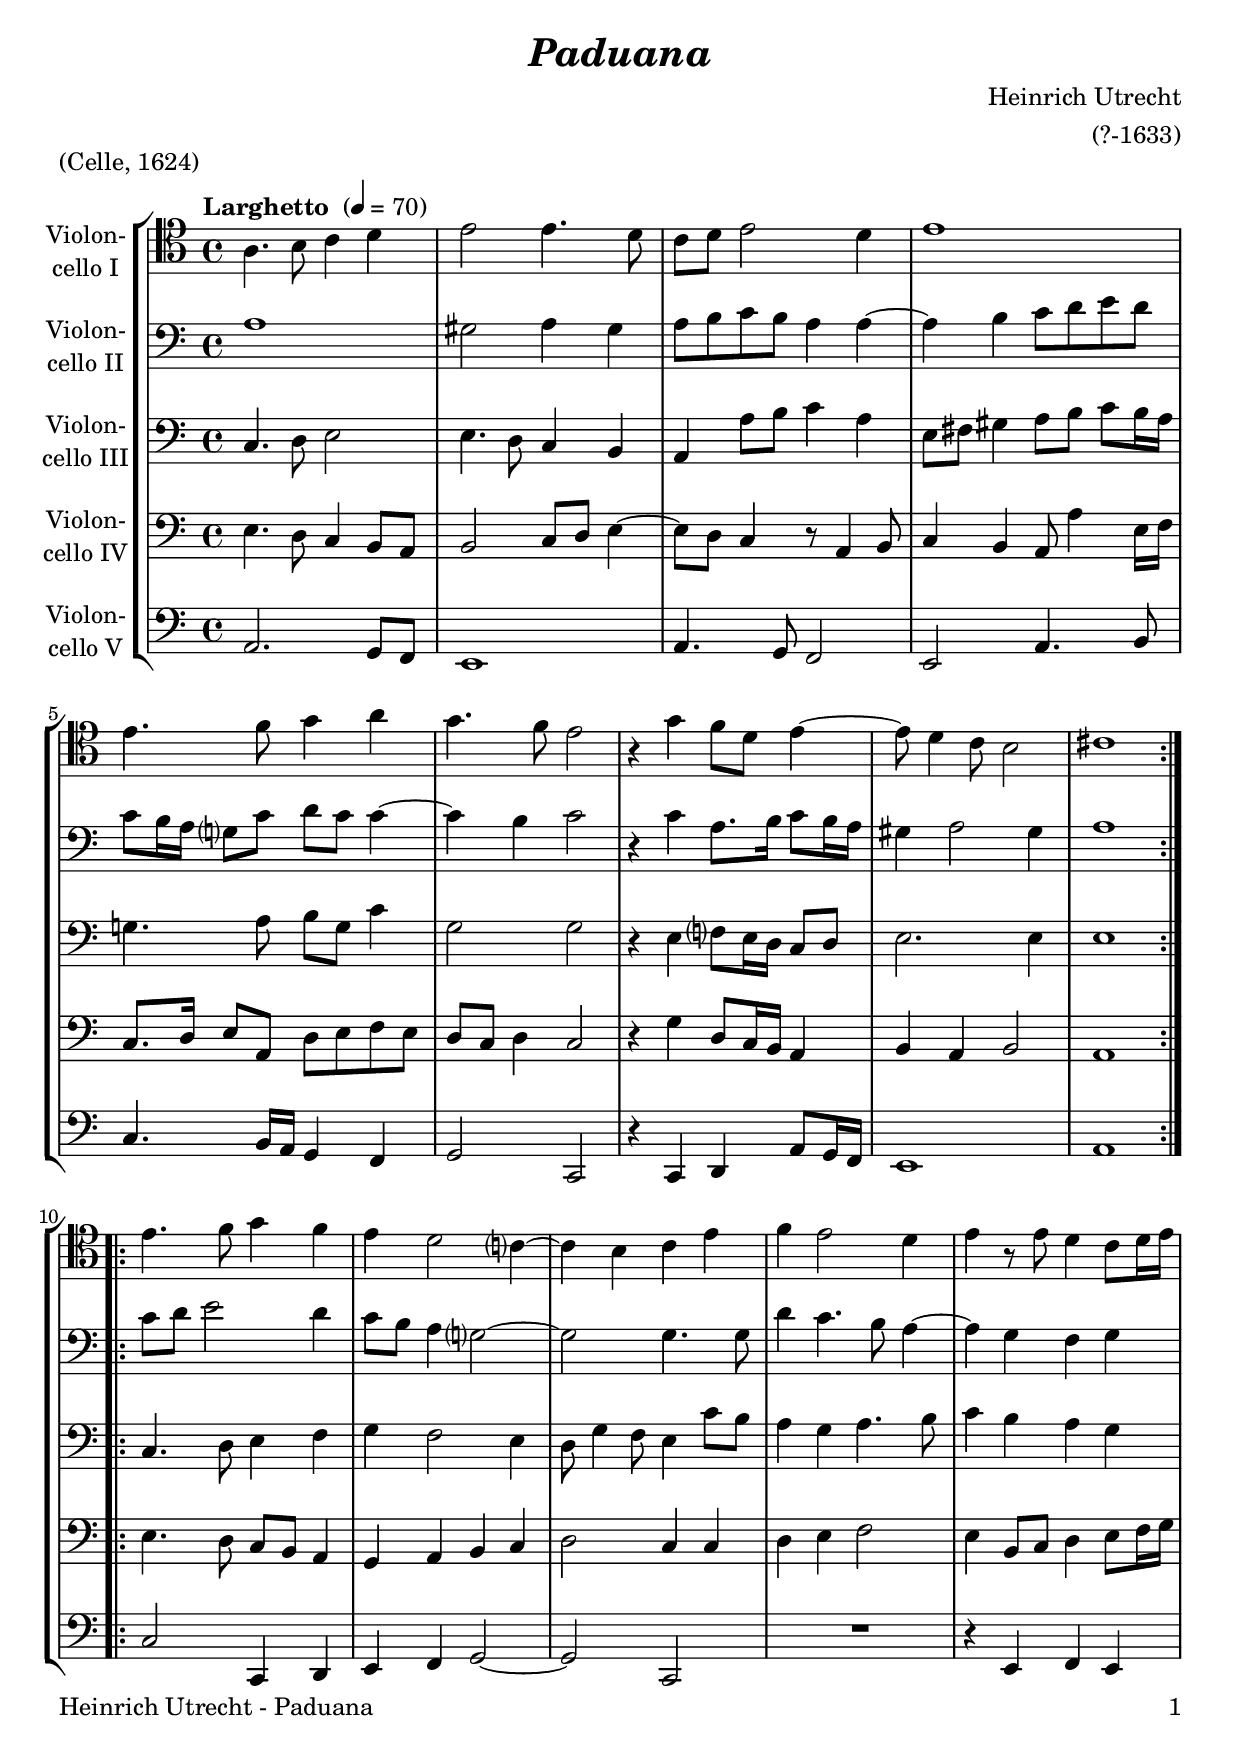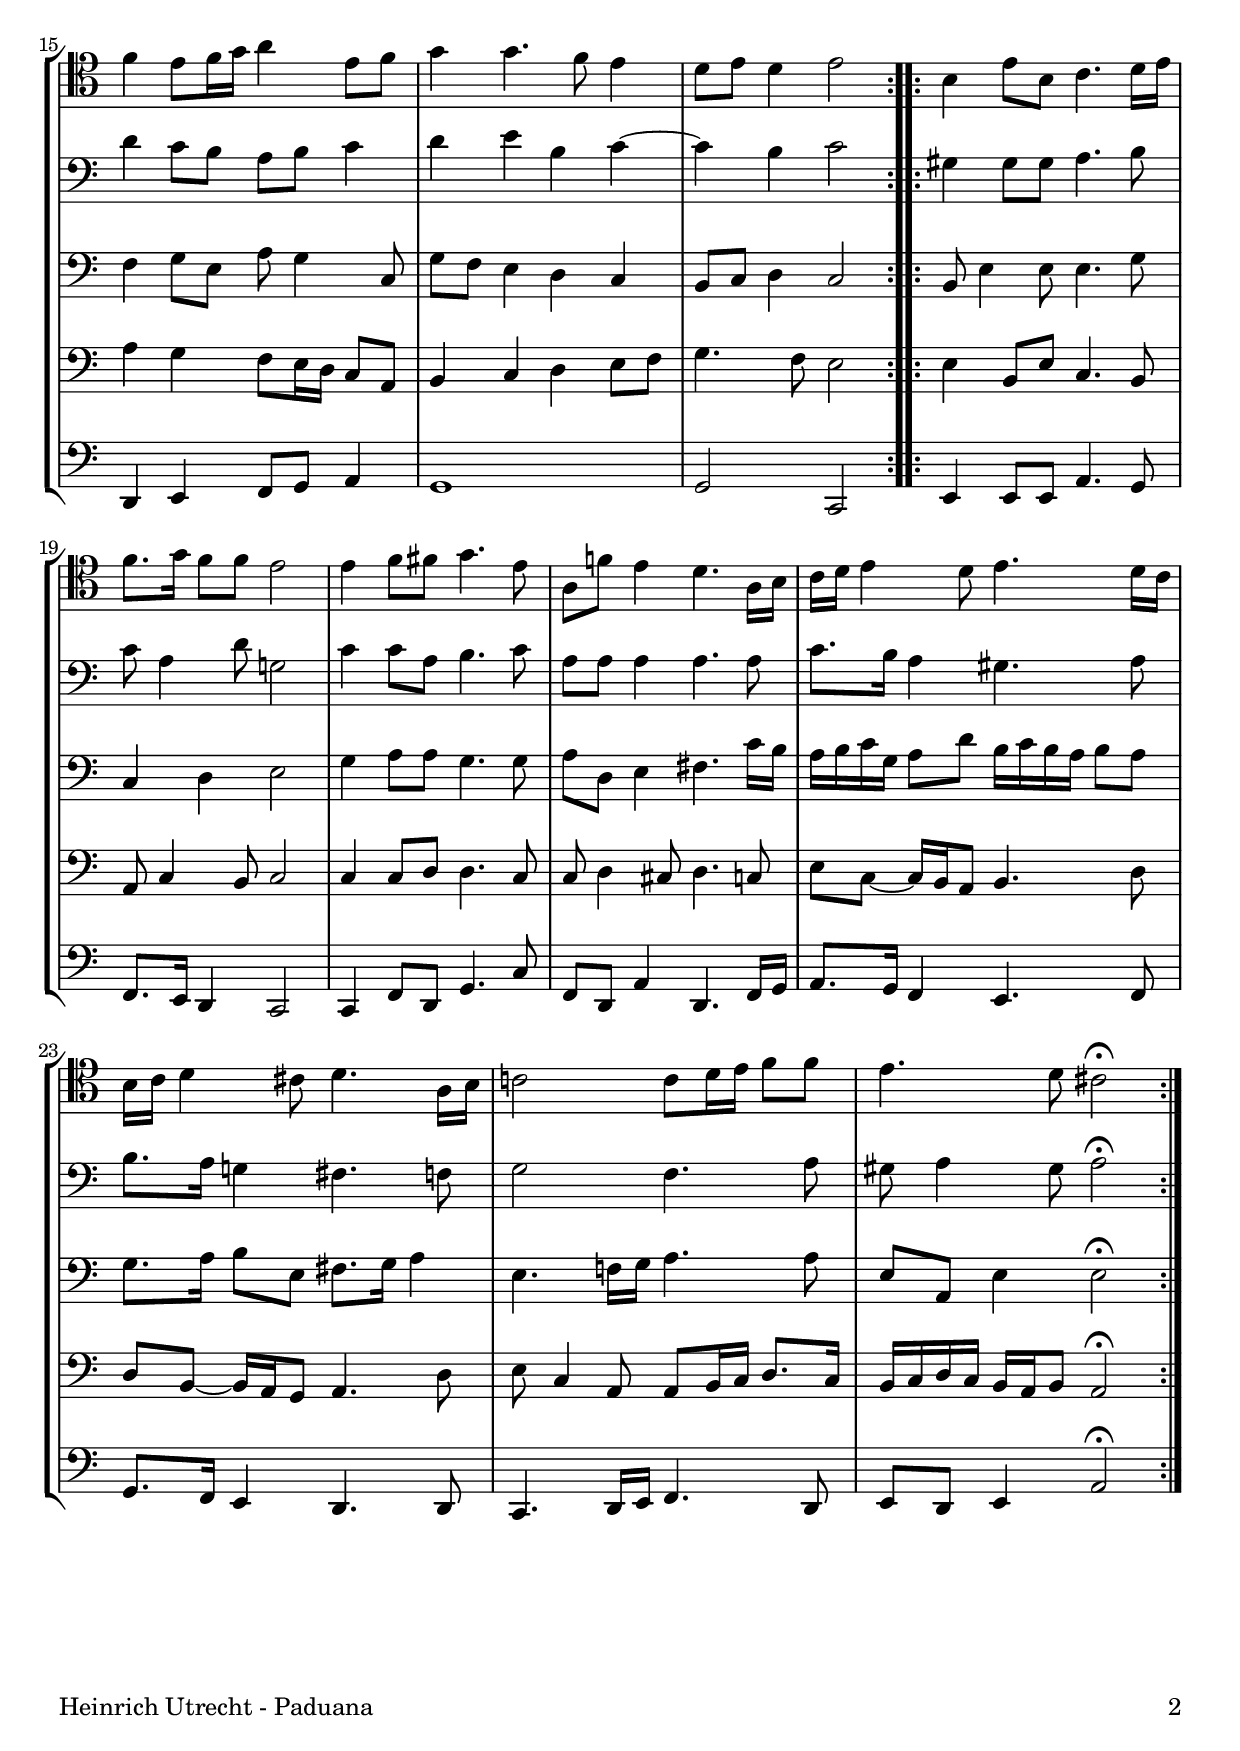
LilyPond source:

\version "2.18.2"
\include "deutsch.ly"
  
#(set-global-staff-size 21.3)

\header {
  title     = \markup \bold \italic "Paduana"
  composer  = "Heinrich Utrecht"
  arranger  = "(?-1633)"
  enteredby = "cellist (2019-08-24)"
  piece     = "(Celle, 1624)"
}

voiceconsts = {
  \key a \minor
  \time 4/4
  \clef "bass"
%  \numericTimeSignature
  \compressFullBarRests
  % Set default beaming for all staves
%  \set Timing.beamExceptions = #'()
%  \set Timing.baseMoment     = #(ly:make-moment 1 4)
%  \set Timing.beatStructure  = #'(1 1 1)
  \tempo "Larghetto " 4=70
}

micl = "clarinet"
mifl = "flute"
miob = "oboe"
mifh = "french horn"
misx = "tenor sax"
mist = "string ensemble 1"
miba = "cello"
mivc = "bassoon"

va = \relative c' {
  \voiceconsts
  \clef "tenor"
  
  \repeat volta 2 {
    a4. h8 c4 d
    e2 e4. d8
    c d e2 d4
    e1

    e4. f8 g4 a
    g4. f8 e2
    r4 g f8 d e4~
    e8 d4 c8 h2
    cis1
  }

  \repeat volta 2 {
    e4. f8 g4 f
    e d2 c?4~
    c h c e
    f e2 d4

    e r8 e d4 c8 d16 e
    f4 e8 f16 g a4 e8 f
    g4 g4. f8 e4
    d8 e d4 e2
  }

  \repeat volta 2 {
    h4 e8 h c4. d16 e
    f8. g16 f8 f e2
    e4 f8 fis g4. e8
    a, f'! e4 d4. a16 h

    c d e4 d8 e4. d16 c
    h c d4 cis8 d4. a16 h
    c!2 c8 d16 e f8 f
    e4. d8 cis2\fermata
  }
}

vb = \relative c' {
  \voiceconsts

  \repeat volta 2 {
    a1
    gis2 a4 gis
    a8 h c h a4 a~
    a h c8 d e d

    c h16 a g?8 c d c c4~
    c h c2
    r4 c a8. h16 c8 h16 a
    gis4 a2 gis4
    a1
  }

  \repeat volta 2 {
    c8 d e2 d4
    c8 h a4 g?2~
    g g4. g8
    d'4 c4. h8 a4~

    a g f g
    d' c8 h a h c4
    d e h c~
    c h c2
  }

  \repeat volta 2 {
    gis4 gis8 gis a4. h8
    c a4 d8 g,!2
    c4 c8 a h4. c8
    a a a4 a4. a8

    c8. h16 a4 gis4. a8
    h8. a16 g!4 fis4. f8
    g2 f4. a8
    gis a4 gis8 a2\fermata
  }
}

vc = \relative c {
  \voiceconsts

  \repeat volta 2 {
    c4. d8 e2
    e4. d8 c4 h
    a a'8 h c4 a
    e8 fis gis4 a8 h c h16 a

    g!4. a8 h g c4
    g2 g
    r4 e f?8 e16 d c8 d
    e2. e4
    e1
  }

  \repeat volta 2 {
    c4. d8 e4 f
    g f2 e4
    d8 g4 f8 e4 c'8 h
    a4 g a4. h8

    c4 h a g
    f g8 e a g4 c,8
    g' f e4 d c
    h8 c d4 c2
  }

  \repeat volta 2 {
    h8 e4 e8 e4. g8
    c,4 d e2
    g4 a8 a g4. g8
    a d, e4 fis4. c'16 h

    a h c g a8 d h16 c h a h8 a
    g8. a16 h8 e, fis8. g16 a4
    e4. f!16 g a4. a8
    e a, e'4 e2\fermata
  }
}

vd = \relative c {
  \voiceconsts

  \repeat volta 2 {
    e4. d8 c4 h8 a
    h2 c8 d e4~
    e8 d c4 r8 a4 h8
    c4 h a8 a'4 e16 f

    c8. d16 e8 a, d e f e
    d c d4 c2
    r4 g' d8 c16 h a4
    h a h2
    a1
  }

  \repeat volta 2 {
    e'4. d8 c h a4
    g a h c
    d2 c4 c
    d e f2

    e4 h8 c d4 e8 f16 g
    a4 g f8 e16 d c8 a
    h4 c d e8 f
    g4. f8 e2
  }

  \repeat volta 2 {
    e4 h8 e c4. h8
    a c4 h8 c2
    c4 c8 d d4. c8
    c d4 cis8 d4. c8

    e c8~ c16 h a8 h4. d8
    d h8~ h16 a g8 a4. d8
    e c4 a8 a h16 c d8. c16
    h c d c h a h8 a2\fermata
  }
}

ve = \relative c {
  \voiceconsts

  \repeat volta 2 {
    a2. g8 f
    e1
    a4. g8 f2
    e a4. h8

    c4. h16 a g4 f
    g2 c,
    r4 c d a'8 g16 f
    e1
    a
  }

  \repeat volta 2 {
    c2 c,4 d
    e f g2~
    g c,
    R1

    r4 e f e
    d e f8 g a4
    g1
    g2 c,
  }

  \repeat volta 2 {
    e4 e8 e a4. g8
    f8. e16 d4 c2
    c4 f8 d g4. c8
    f, d a'4 d,4. f16 g

    a8. g16 f4 e4. f8
    g8. f16 e4 d4. d8
    c4. d16 e f4. d8
    e d e4 a2\fermata
  }
}


music = \new StaffGroup <<
      \new Staff {
	\set Staff.midiInstrument = \miba
	\set Staff.instrumentName = \markup \center-column { "Violon-" "cello I" }
	\transpose a a { \va }
      }

      \new Staff {
	\set Staff.midiInstrument = \miba
	\set Staff.instrumentName = \markup \center-column { "Violon-" "cello II" }
	\transpose a a { \vb }
      }

      \new Staff {
	\set Staff.midiInstrument = \miba
	\set Staff.instrumentName = \markup \center-column { "Violon-" "cello III" }
	\transpose a a { \vc }
      }

      \new Staff {
	\set Staff.midiInstrument = \miba
	\set Staff.instrumentName = \markup \center-column { "Violon-" "cello IV" }
	\transpose a a { \vd }
      }

      \new Staff {
	\set Staff.midiInstrument = \miba
	\set Staff.instrumentName = \markup \center-column { "Violon-" "cello V" }
	\transpose a a { \ve }
      }
>>

\book {
   \paper {
    print-page-number = ##t
    print-first-page-number = ##t
    oddHeaderMarkup = \markup \null
    evenHeaderMarkup = \markup \null
    oddFooterMarkup = \markup {
      \fill-line {
        \on-the-fly #print-page-number-check-first
        "Heinrich Utrecht - Paduana" \fromproperty #'page:page-number-string
      }
    }
    evenFooterMarkup = \oddFooterMarkup
  } \score {
    \music
    \layout {}
  }

  \score {
    \unfoldRepeats \music

    \midi {
      \context {
        \Score
      }
    }
  }
}
